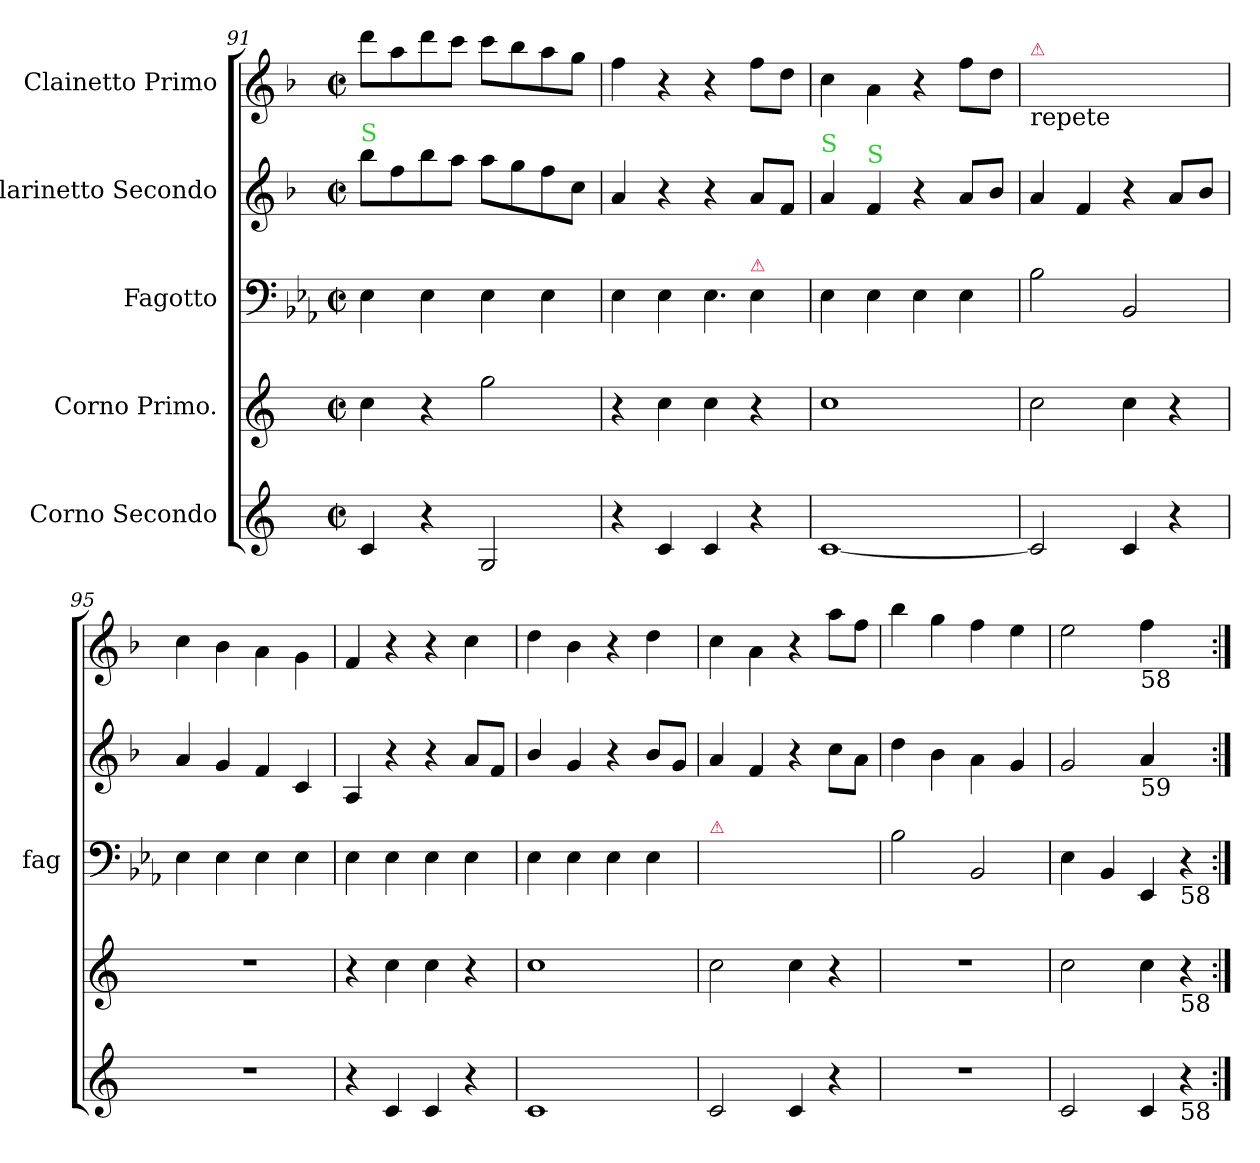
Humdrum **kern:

**kern	**kern	**kern	**kern	**kern
*part5	*part4	*part3	*part2	*part1
*staff5	*staff4	*staff3	*staff2	*staff1
*I"Corno Secondo	*I"Corno Primo.	*I"Fagotto	*I"Clarinetto Secondo	*I"Clainetto Primo
*	*	*I'fag	*	*
*clefG2	*clefG2	*clefF4	*clefG2	*clefG2
*ITrd5c9	*ITrd5c9	*	*ITrd1c2	*ITrd1c2
*k[b-e-a-]	*k[b-e-a-]	*k[b-e-a-]	*k[b-e-a-]	*k[b-e-a-]
*E-:	*E-:	*E-:	*E-:	*E-:
*M2/2	*M2/2	*M2/2	*M2/2	*M2/2
*met(c|)	*met(c|)	*met(c|)	*met(c|)	*met(c|)
=91	=91	=91	=91	=91
!	!	!	!LO:TX:a:color=limegreen:t=S	!
4E-/	4e-\	4E-\	8aa-\L	8ccc\L
.	.	.	8ee-\	8gg\
4r	4r	4E-\	8aa-\	8ccc\
.	.	.	8gg\J	8bb-\J
2BB-/	2b-\	4E-\	8gg\L	8bb-\L
.	.	.	8ff\	8aa-\
.	.	4E-\	8ee-\	8gg\
.	.	.	8b-\J	8ff\J
=92	=92	=92	=92	=92
4r	4r	4E-\	4g/	4ee-\
4E-/	4e-\	4E-\	4r	4r
!	!	!LO:N:vis=4.	!	!
4E-/	4e-\	4E-\	4r	4r
!	!	!LO:TX:a:color=crimson:t=⚠	!	!
4r	4r	4E-\	8g/L	8ee-\L
.	.	.	8e-/J	8cc\J
=93	=93	=93	=93	=93
!	!	!	!LO:TX:a:color=limegreen:t=S	!
[1E-/	1e-/	4E-\	4g/	4b-\
!	!	!	!LO:TX:a:color=limegreen:t=S	!
.	.	4E-\	4e-/	4g\
.	.	4E-\	4r	4r
.	.	4E-\	8g/L	8ee-\L
.	.	.	8a-/J	8cc\J
=94	=94	=94	=94	=94
!	!	!	!	!LO:TX:a:color=crimson:t=⚠
!	!	!	!	!LO:TX:b:t=repete
2E-/]	2e-\	2B-\	4g/	4b-\yy
.	.	.	4e-/	4g\yy
4E-/	4e-\	2BB-/	4r	4ryy
4r	4r	.	8g/L	8ee-\Lyy
.	.	.	8a-/J	8cc\Jyy
=95	=95	=95	=95	=95
1r	1r	4E-\	4g/	4b-\
.	.	4E-\	4f/	4a-\
.	.	4E-\	4e-/	4g\
.	.	4E-\	4B-/	4f\
=96	=96	=96	=96	=96
4r	4r	4E-\	4G/	4e-/
4E-/	4e-\	4E-\	4r	4r
4E-/	4e-\	4E-\	4r	4r
4r	4r	4E-\	8g/L	4b-\
.	.	.	8e-/J	.
=97	=97	=97	=97	=97
1E-/	1e-/	4E-\	4a-/	4cc\
.	.	4E-\	4f/	4a-\
.	.	4E-\	4r	4r
.	.	4E-\	8a-/L	4cc\
.	.	.	8f/J	.
=98	=98	=98	=98	=98
!	!	!LO:TX:a:color=crimson:t=⚠	!	!
2E-/	2e-\	4E-\yy	4g/	4b-\
.	.	4E-\yy	4e-/	4g\
4E-/	4e-\	4E-\yy	4r	4r
4r	4r	4E-\yy	8b-\L	8gg\L
.	.	.	8g\J	8ee-\J
=99	=99	=99	=99	=99
1r	1r	2B-\	4cc\	4aa-\
.	.	.	4a-\	4ff\
.	.	2BB-/	4g\	4ee-\
.	.	.	4f/	4dd\
=100	=100	=100	=100	=100
2E-/	2e-\	4E-\	2f/	2dd\
.	.	4BB-/	.	.
!	!	!	!	!LO:TX:b:t=58
!	!	!	!LO:TX:b:t=59	!
4E-/	4e-\	4EE-/	4g/	4ee-\
!	!	!LO:TX:b:t=58	!	!
!	!LO:TX:b:t=58	!	!	!
!LO:TX:b:t=58	!	!	!	!
4r	4r	4r	4ryy	4ryy
=:|!	=:|!	=:|!	=:|!	=:|!
*-	*-	*-	*-	*-
